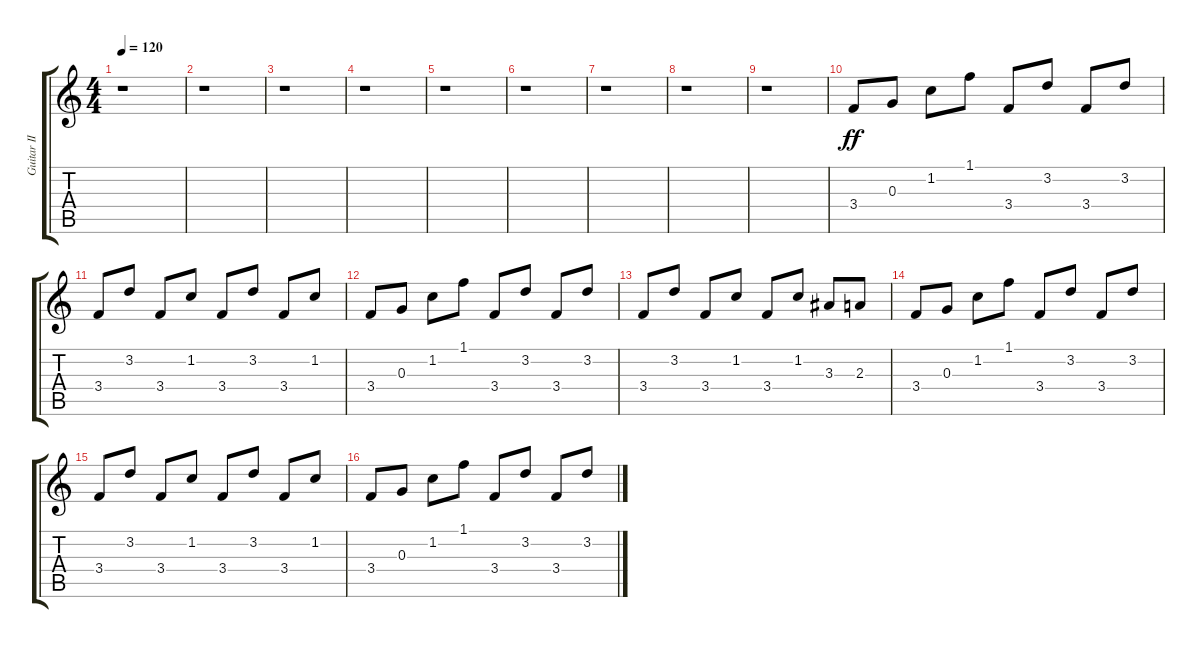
\track ("Guitar II" "Guitar II") {instrument acousticguitarsteel}
\staff {score tabs}
\tuning (E4 B3 G3 D3 A2 E2) {hide}
\ts (4 4)
\tempo 120
\clef g2
\ks c
r.1{dy ff} |
r.1 |
r.1 |
r.1 |
r.1 |
r.1 |
r.1 |
r.1 |
r.1 |
3.4.8 0.3.8 1.2.8 1.1.8 3.4.8 3.2.8 3.4.8 3.2.8 |
3.4.8 3.2.8 3.4.8 1.2.8 3.4.8 3.2.8 3.4.8 1.2.8 |
3.4.8 0.3.8 1.2.8 1.1.8 3.4.8 3.2.8 3.4.8 3.2.8 |
3.4.8 3.2.8 3.4.8 1.2.8 3.4.8 1.2.8 3.3.8 2.3.8 |
3.4.8 0.3.8 1.2.8 1.1.8 3.4.8 3.2.8 3.4.8 3.2.8 |
3.4.8 3.2.8 3.4.8 1.2.8 3.4.8 3.2.8 3.4.8 1.2.8 |
3.4.8 0.3.8 1.2.8 1.1.8 3.4.8 3.2.8 3.4.8 3.2.8
